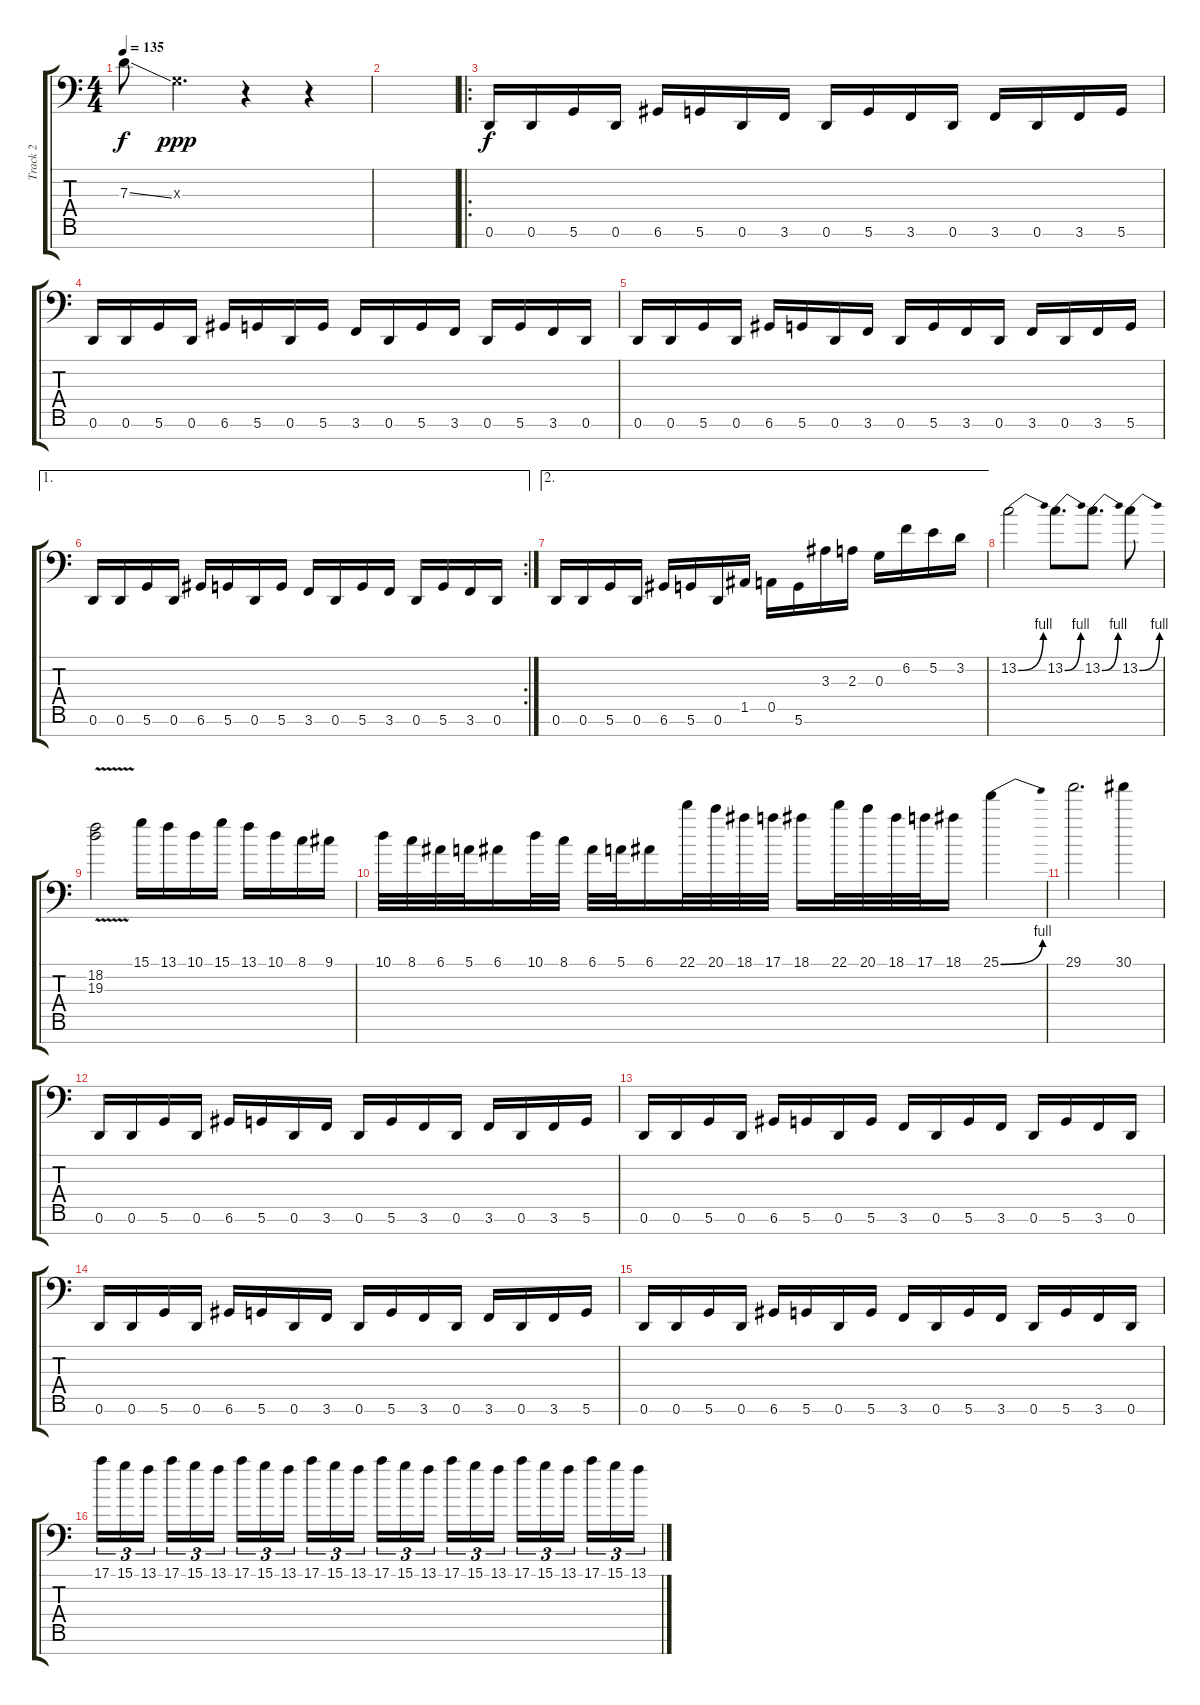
\track ("Track 2" "Track 2") {instrument vibraphone}
\staff {score tabs}
\tuning (E4 B3 G3 D3 A2 D2 A0) {hide}
\ts (4 4)
\tempo 135
\clef f4
\ks c
7.3{ss}.8{dy f} 0.3{x}.4{d dy ppp} r.4 r.4 |
|
\ro
0.6.16{dy f} 0.6.16 5.6.16 0.6.16 6.6.16 5.6.16 0.6.16 3.6.16 0.6.16 5.6.16 3.6.16 0.6.16 3.6.16 0.6.16 3.6.16 5.6.16 |
0.6.16 0.6.16 5.6.16 0.6.16 6.6.16 5.6.16 0.6.16 5.6.16 3.6.16 0.6.16 5.6.16 3.6.16 0.6.16 5.6.16 3.6.16 0.6.16 |
0.6.16 0.6.16 5.6.16 0.6.16 6.6.16 5.6.16 0.6.16 3.6.16 0.6.16 5.6.16 3.6.16 0.6.16 3.6.16 0.6.16 3.6.16 5.6.16 |
\ae 1
\rc 2
0.6.16 0.6.16 5.6.16 0.6.16 6.6.16 5.6.16 0.6.16 5.6.16 3.6.16 0.6.16 5.6.16 3.6.16 0.6.16 5.6.16 3.6.16 0.6.16 |
\ae 2
0.6.16 0.6.16 5.6.16 0.6.16 6.6.16 5.6.16 0.6.16 1.5.16 0.5.16 5.6.16 3.3.16 2.3.16 0.3.16 6.2.16 5.2.16 3.2.16 |
13.2{be (bend 0 0 60 4)}.2 13.2{be (bend 0 0 60 4)}.8{d} 13.2{be (bend 0 0 60 4)}.8{d} 13.2{be (bend 0 0 60 4)}.8 |
(18.2{v} 19.3{v}).2 15.1.16 13.1.16 10.1.16 15.1.16 13.1.16 10.1.16 8.1.16 9.1.16 |
10.1.32 8.1.32 6.1.32 5.1.32 6.1.16 10.1.32 8.1.32 6.1.32 5.1.32 6.1.16 22.1.32 20.1.32 18.1.32 17.1.32 18.1.16 22.1.32 20.1.32 18.1.32 17.1.32 18.1.16 25.1{be (bend 0 0 60 4)}.4 |
29.1.2{d} 30.1.4 |
0.6.16 0.6.16 5.6.16 0.6.16 6.6.16 5.6.16 0.6.16 3.6.16 0.6.16 5.6.16 3.6.16 0.6.16 3.6.16 0.6.16 3.6.16 5.6.16 |
0.6.16 0.6.16 5.6.16 0.6.16 6.6.16 5.6.16 0.6.16 5.6.16 3.6.16 0.6.16 5.6.16 3.6.16 0.6.16 5.6.16 3.6.16 0.6.16 |
0.6.16 0.6.16 5.6.16 0.6.16 6.6.16 5.6.16 0.6.16 3.6.16 0.6.16 5.6.16 3.6.16 0.6.16 3.6.16 0.6.16 3.6.16 5.6.16 |
0.6.16 0.6.16 5.6.16 0.6.16 6.6.16 5.6.16 0.6.16 5.6.16 3.6.16 0.6.16 5.6.16 3.6.16 0.6.16 5.6.16 3.6.16 0.6.16 |
17.1.16{tu (3 2)} 15.1.16{tu (3 2)} 13.1.16{tu (3 2) beam splitsecondary} 17.1.16{tu (3 2)} 15.1.16{tu (3 2)} 13.1.16{tu (3 2)} 17.1.16{tu (3 2)} 15.1.16{tu (3 2)} 13.1.16{tu (3 2) beam splitsecondary} 17.1.16{tu (3 2)} 15.1.16{tu (3 2)} 13.1.16{tu (3 2)} 17.1.16{tu (3 2)} 15.1.16{tu (3 2)} 13.1.16{tu (3 2) beam splitsecondary} 17.1.16{tu (3 2)} 15.1.16{tu (3 2)} 13.1.16{tu (3 2)} 17.1.16{tu (3 2)} 15.1.16{tu (3 2)} 13.1.16{tu (3 2) beam splitsecondary} 17.1.16{tu (3 2)} 15.1.16{tu (3 2)} 13.1.16{tu (3 2)}
